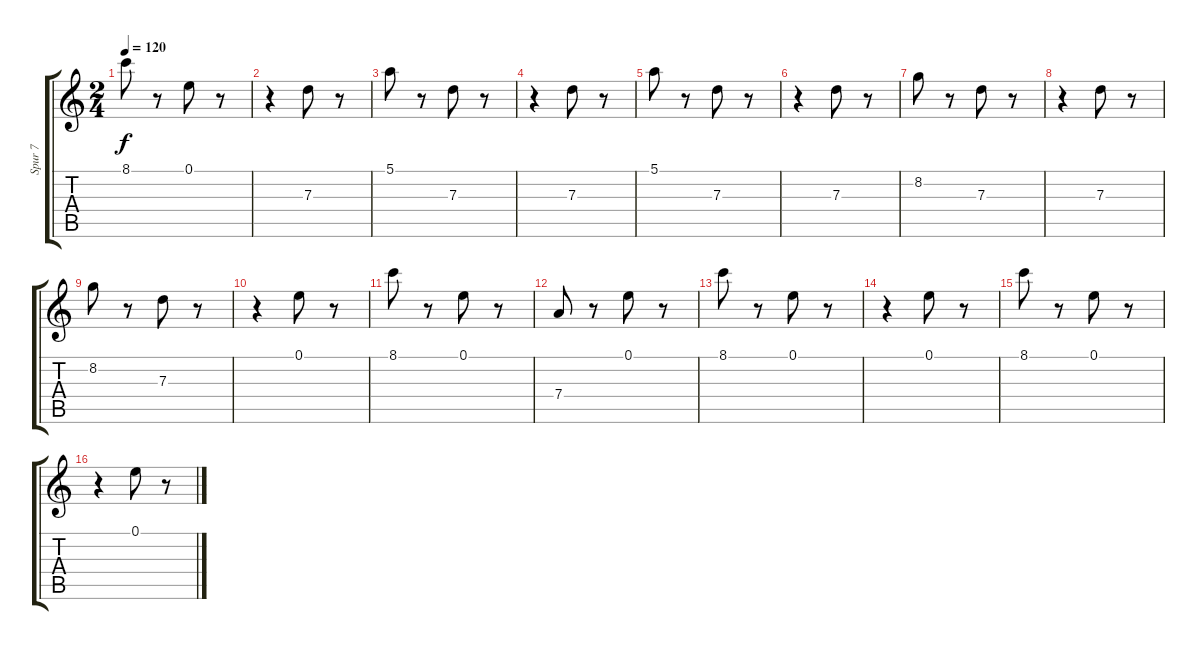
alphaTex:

\track ("Spur 7" "Spur 7") {instrument acousticguitarsteel}
\staff {score tabs}
\tuning (E4 B3 G3 D3 A2 E2) {hide}
\ts (2 4)
\tempo 120
\clef g2
\ks c
8.1.8{dy f} r.8 0.1.8 r.8 |
r.4 7.3.8 r.8 |
5.1.8 r.8 7.3.8 r.8 |
r.4 7.3.8 r.8 |
5.1.8 r.8 7.3.8 r.8 |
r.4 7.3.8 r.8 |
8.2.8 r.8 7.3.8 r.8 |
r.4 7.3.8 r.8 |
8.2.8 r.8 7.3.8 r.8 |
r.4 0.1.8 r.8 |
8.1.8 r.8 0.1.8 r.8 |
7.4.8 r.8 0.1.8 r.8 |
8.1.8 r.8 0.1.8 r.8 |
r.4 0.1.8 r.8 |
8.1.8 r.8 0.1.8 r.8 |
r.4 0.1.8 r.8
